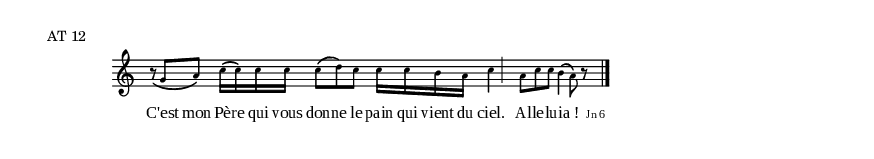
\version "2.10.0"
 \include "definitions.ly"
\markup {AT  12}


\relative c'' { 
	\new Staff {
		\cadenzaOn
		
		\set Staff.instrumentName = \markup{ \center-align {  } }
		\times 2/3 { r8_\( g[ a]\) }
		c16[\( c\) c c]
		\times 2/3 { c8[\( d\) c] }
		c16[ c b a] c4 \cesure \pespace
		\times 2/3 {a8[ c c]} \stemDown b4\( a8\) r8
		\endBar
	}

	\addlyrics {
		C'est mon Pè -- re qui vous don -- ne le pain qui vient du ciel. "Al" -- le -- lu -- "ia !"_ 
		\markup { \citation #"Jn 6" } }
	
	
}


